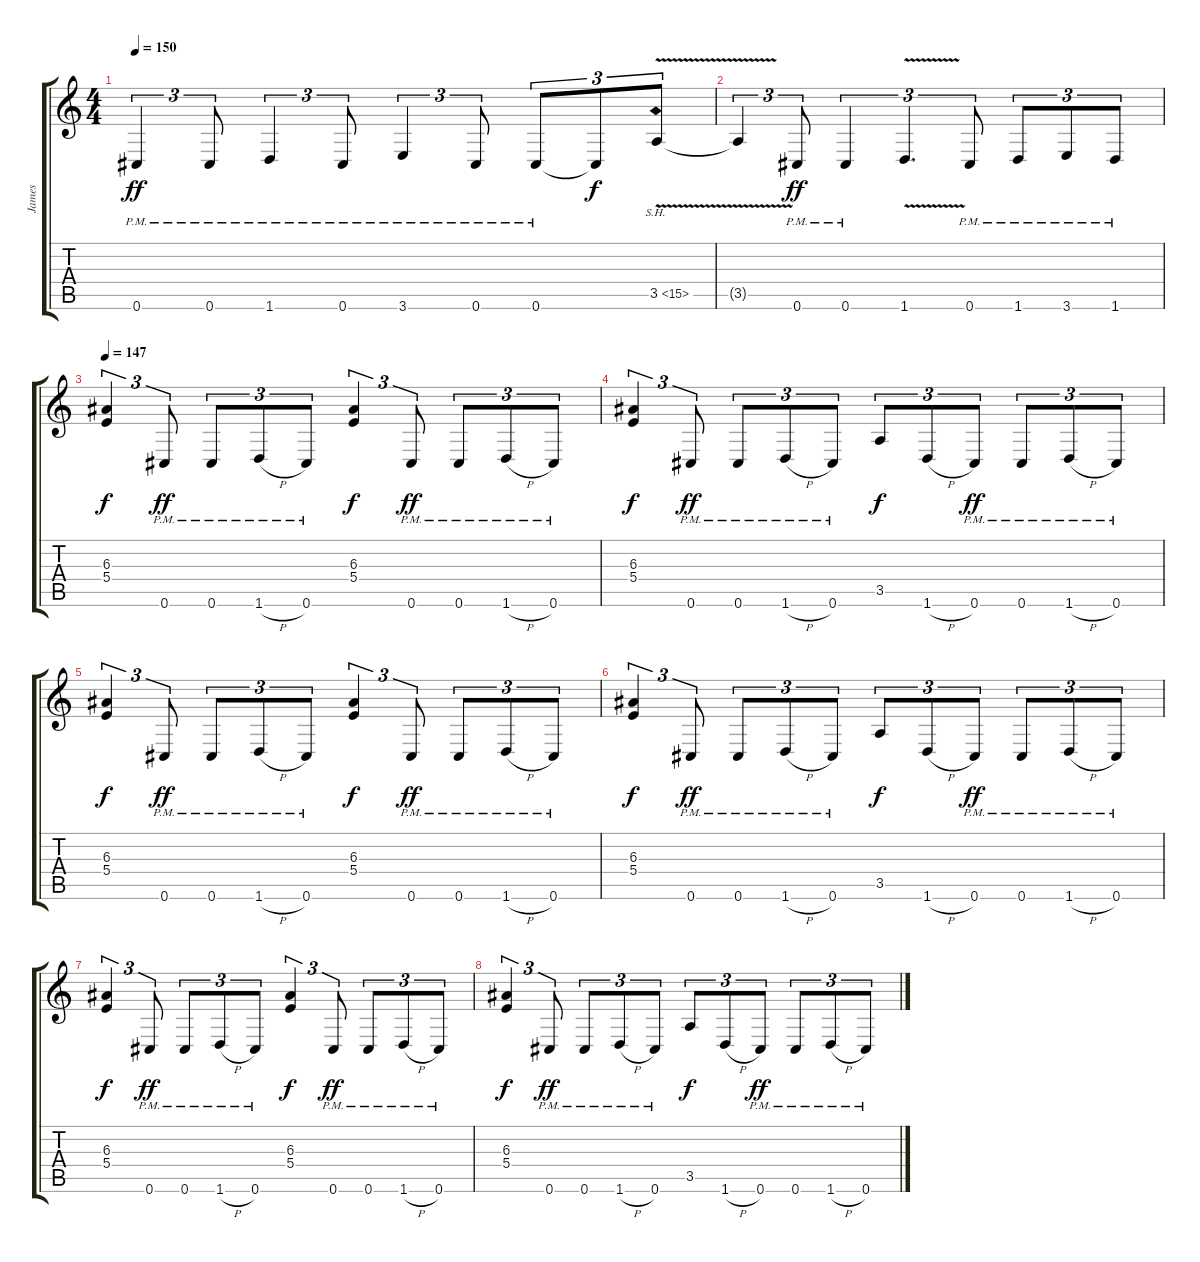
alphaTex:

\track ("James" "James") {instrument distortionguitar}
\staff {score tabs}
\tuning (Db4 Ab3 E3 B2 Gb2 Db2) {hide}
\ts (4 4)
\tempo 150
\clef g2
\ks c
0.6{pm}.4{tu (3 2) dy ff} 0.6{pm}.8{tu (3 2)} 1.6{pm}.4{tu (3 2)} 0.6{pm}.8{tu (3 2)} 3.6{pm}.4{tu (3 2)} 0.6{pm}.8{tu (3 2)} 0.6{pm}.8{tu (3 2)} 0.6{t}.8{tu (3 2) dy f} 3.5{sh 12 v}.8{tu (3 2)} |
3.5{t}.4{tu (3 2)} 0.6{pm}.8{tu (3 2) dy ff} 0.6{pm}.4{tu (3 2)} 1.6{v}.4{d tu (3 2)} 0.6{pm}.8{tu (3 2)} 1.6{pm}.8{tu (3 2)} 3.6{pm}.8{tu (3 2)} 1.6{pm}.8{tu (3 2)} |
\tempo 147
(6.3 5.4).4{tu (3 2) dy f} 0.6{pm}.8{tu (3 2) dy ff} 0.6{pm}.8{tu (3 2)} 1.6{h pm}.8{tu (3 2)} 0.6{pm}.8{tu (3 2)} (6.3 5.4).4{tu (3 2) dy f} 0.6{pm}.8{tu (3 2) dy ff} 0.6{pm}.8{tu (3 2)} 1.6{h pm}.8{tu (3 2)} 0.6{pm}.8{tu (3 2)} |
(6.3 5.4).4{tu (3 2) dy f} 0.6{pm}.8{tu (3 2) dy ff} 0.6{pm}.8{tu (3 2)} 1.6{h pm}.8{tu (3 2)} 0.6{pm}.8{tu (3 2)} 3.5.8{tu (3 2) dy f} 1.6{h}.8{tu (3 2)} 0.6{pm}.8{tu (3 2) dy ff} 0.6{pm}.8{tu (3 2)} 1.6{h pm}.8{tu (3 2)} 0.6{pm}.8{tu (3 2)} |
(6.3 5.4).4{tu (3 2) dy f} 0.6{pm}.8{tu (3 2) dy ff} 0.6{pm}.8{tu (3 2)} 1.6{h pm}.8{tu (3 2)} 0.6{pm}.8{tu (3 2)} (6.3 5.4).4{tu (3 2) dy f} 0.6{pm}.8{tu (3 2) dy ff} 0.6{pm}.8{tu (3 2)} 1.6{h pm}.8{tu (3 2)} 0.6{pm}.8{tu (3 2)} |
(6.3 5.4).4{tu (3 2) dy f} 0.6{pm}.8{tu (3 2) dy ff} 0.6{pm}.8{tu (3 2)} 1.6{h pm}.8{tu (3 2)} 0.6{pm}.8{tu (3 2)} 3.5.8{tu (3 2) dy f} 1.6{h}.8{tu (3 2)} 0.6{pm}.8{tu (3 2) dy ff} 0.6{pm}.8{tu (3 2)} 1.6{h pm}.8{tu (3 2)} 0.6{pm}.8{tu (3 2)} |
(6.3 5.4).4{tu (3 2) dy f} 0.6{pm}.8{tu (3 2) dy ff} 0.6{pm}.8{tu (3 2)} 1.6{h pm}.8{tu (3 2)} 0.6{pm}.8{tu (3 2)} (6.3 5.4).4{tu (3 2) dy f} 0.6{pm}.8{tu (3 2) dy ff} 0.6{pm}.8{tu (3 2)} 1.6{h pm}.8{tu (3 2)} 0.6{pm}.8{tu (3 2)} |
(6.3 5.4).4{tu (3 2) dy f} 0.6{pm}.8{tu (3 2) dy ff} 0.6{pm}.8{tu (3 2)} 1.6{h pm}.8{tu (3 2)} 0.6{pm}.8{tu (3 2)} 3.5.8{tu (3 2) dy f} 1.6{h}.8{tu (3 2)} 0.6{pm}.8{tu (3 2) dy ff} 0.6{pm}.8{tu (3 2)} 1.6{h pm}.8{tu (3 2)} 0.6{pm}.8{tu (3 2)}
